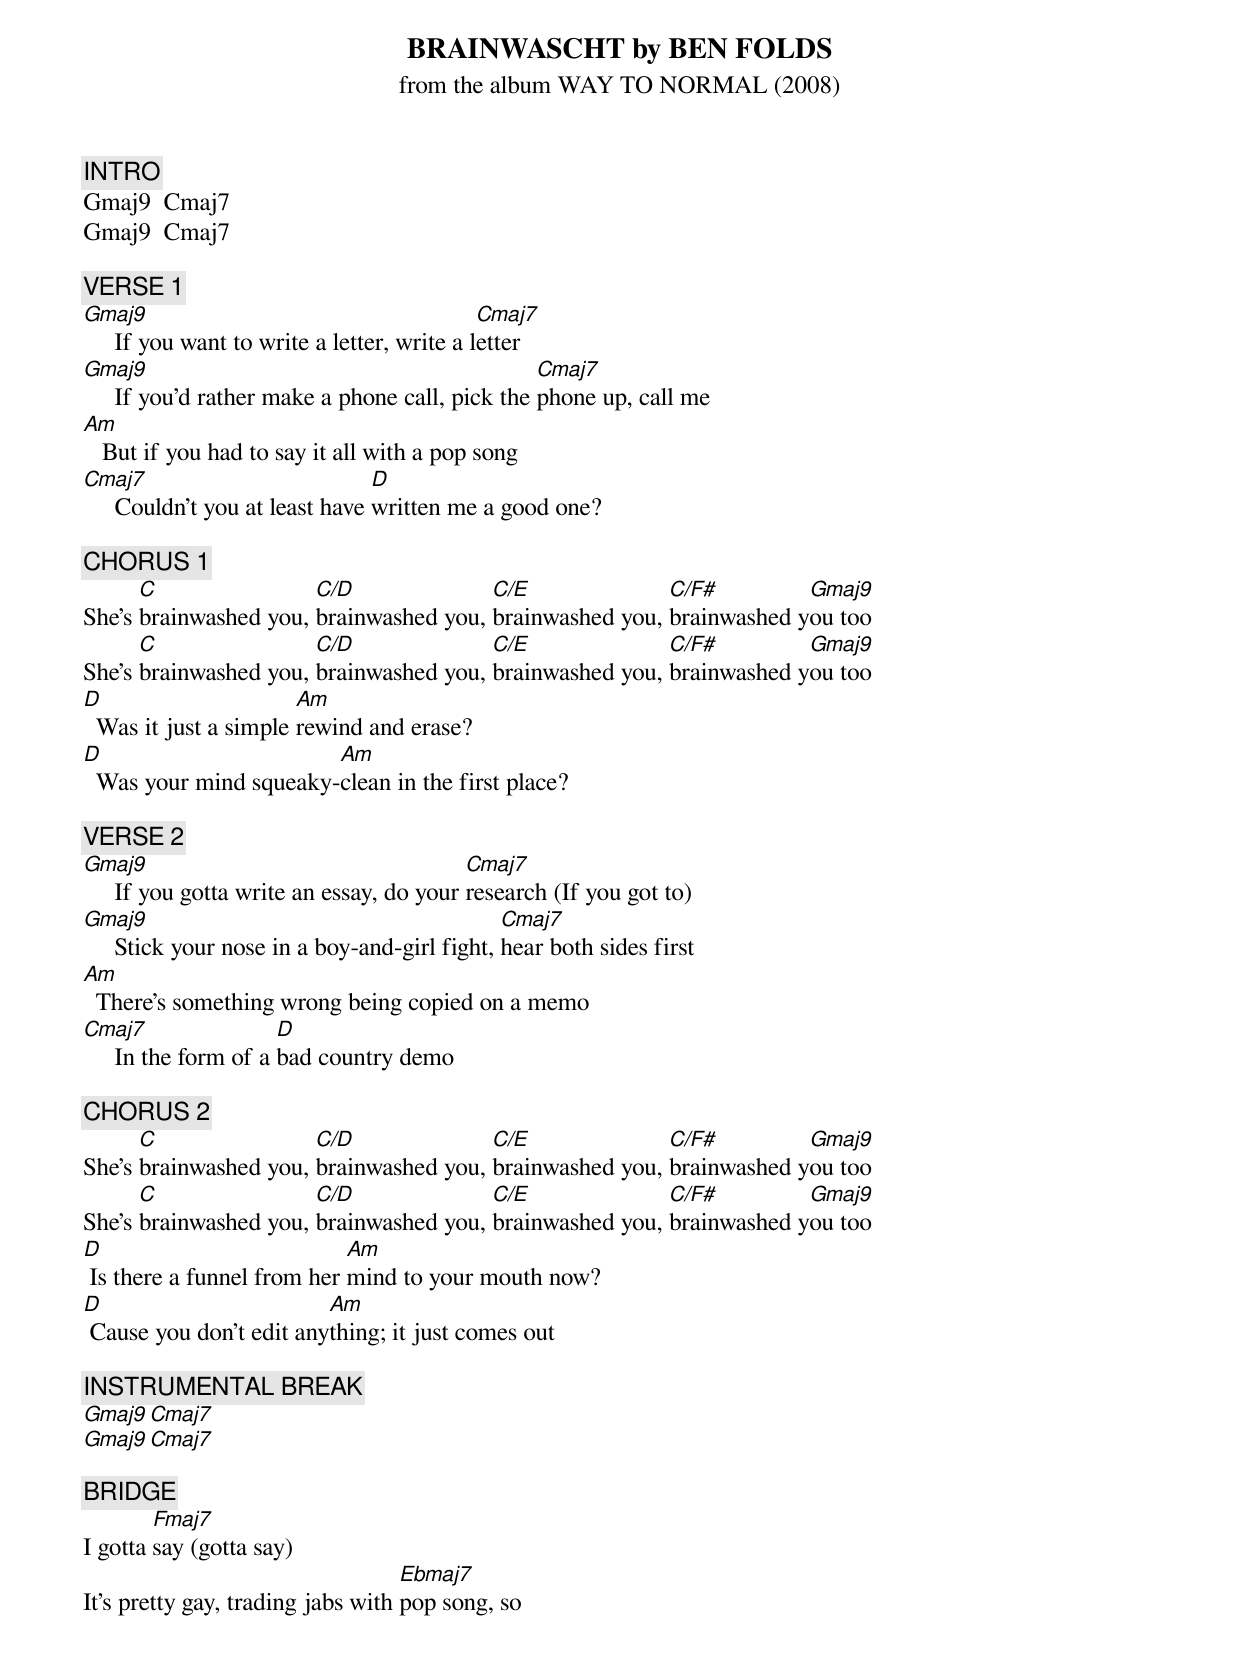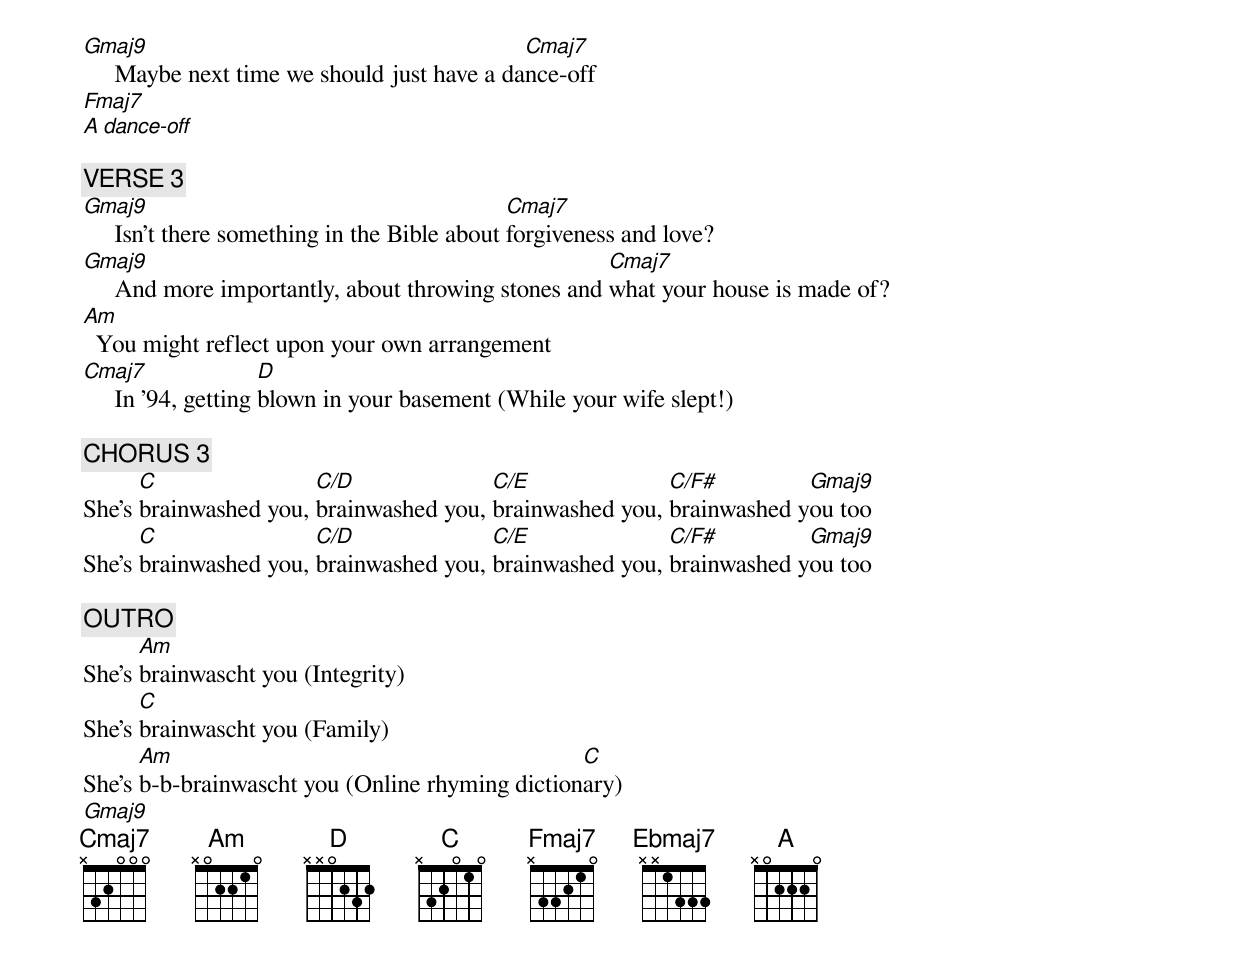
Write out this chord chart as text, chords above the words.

BRAINWASCHT by BEN FOLDS
from the album WAY TO NORMAL (2008)

[INTRO]
Gmaj9  Cmaj7
Gmaj9  Cmaj7

[VERSE 1]
Gmaj9                                        Cmaj7
     If you want to write a letter, write a letter
Gmaj9                                            Cmaj7
     If you'd rather make a phone call, pick the phone up, call me
Am
   But if you had to say it all with a pop song
Cmaj7                           D
     Couldn't you at least have written me a good one?

[CHORUS 1]
      C                C/D              C/E              C/F#         Gmaj9
She's brainwashed you, brainwashed you, brainwashed you, brainwashed you too
      C                C/D              C/E              C/F#         Gmaj9
She's brainwashed you, brainwashed you, brainwashed you, brainwashed you too
D                      Am
  Was it just a simple rewind and erase?
D                       Am
  Was your mind squeaky-clean in the first place?

[VERSE 2]
Gmaj9                                     Cmaj7
     If you gotta write an essay, do your research (If you got to)
Gmaj9                                         Cmaj7
     Stick your nose in a boy-and-girl fight, hear both sides first
Am
  There's something wrong being copied on a memo
Cmaj7                 D
     In the form of a bad country demo

[CHORUS 2]
      C                C/D              C/E              C/F#         Gmaj9
She's brainwashed you, brainwashed you, brainwashed you, brainwashed you too
      C                C/D              C/E              C/F#         Gmaj9
She's brainwashed you, brainwashed you, brainwashed you, brainwashed you too
D                           Am
 Is there a funnel from her mind to your mouth now?
D                        Am
 Cause you don't edit anything; it just comes out

[INSTRUMENTAL BREAK]
Gmaj9  Cmaj7
Gmaj9  Cmaj7

[BRIDGE]
        Fmaj7
I gotta say (gotta say)
                                   Ebmaj7
It's pretty gay, trading jabs with pop song, so
Gmaj9                                        Cmaj7
     Maybe next time we should just have a dance-off
  Fmaj7
A dance-off

[VERSE 3]
Gmaj9                                         Cmaj7
     Isn't there something in the Bible about forgiveness and love?
Gmaj9                                                Cmaj7
     And more importantly, about throwing stones and what your house is made of?
Am
  You might reflect upon your own arrangement
Cmaj7                D
     In '94, getting blown in your basement (While your wife slept!)

[CHORUS 3]
      C                C/D              C/E              C/F#         Gmaj9
She's brainwashed you, brainwashed you, brainwashed you, brainwashed you too
      C                C/D              C/E              C/F#         Gmaj9
She's brainwashed you, brainwashed you, brainwashed you, brainwashed you too

[OUTRO]
      Am
She's brainwascht you (Integrity)
      C
She's brainwascht you (Family)
      Am                                         C
She's b-b-brainwascht you (Online rhyming dictionary)
Gmaj9
